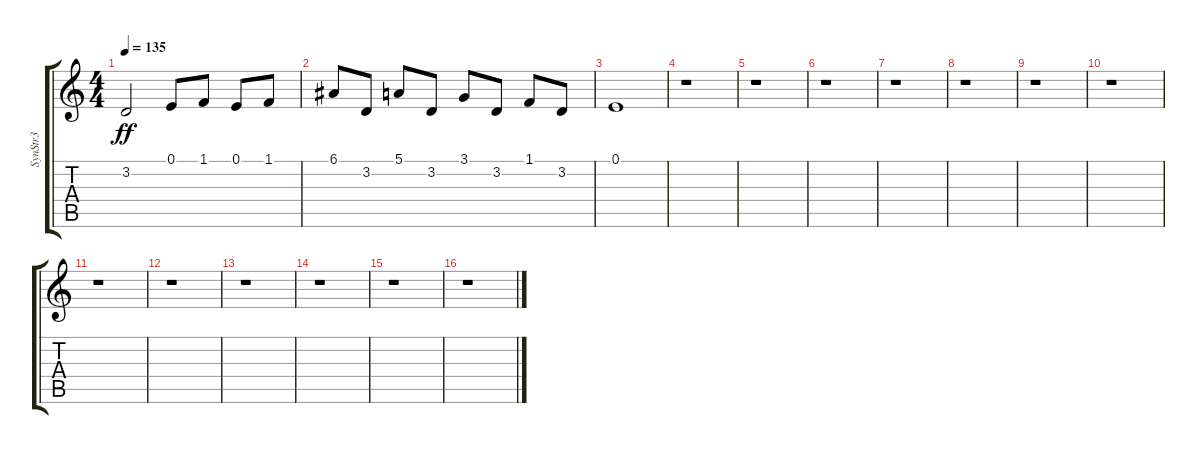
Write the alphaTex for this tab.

\track ("SynStr3 " "SynStr3 ") {instrument synthstrings1}
\staff {score tabs}
\tuning (E4 B3 G3 D3 A2 E2) {hide}
\ts (4 4)
\tempo 135
\clef g2
\ks c
3.2.2{dy ff} 0.1.8 1.1.8 0.1.8 1.1.8 |
6.1.8 3.2.8 5.1.8 3.2.8 3.1.8 3.2.8 1.1.8 3.2.8 |
0.1.1 |
r.1 |
r.1 |
r.1 |
r.1 |
r.1 |
r.1 |
r.1 |
r.1 |
r.1 |
r.1 |
r.1 |
r.1 |
r.1
